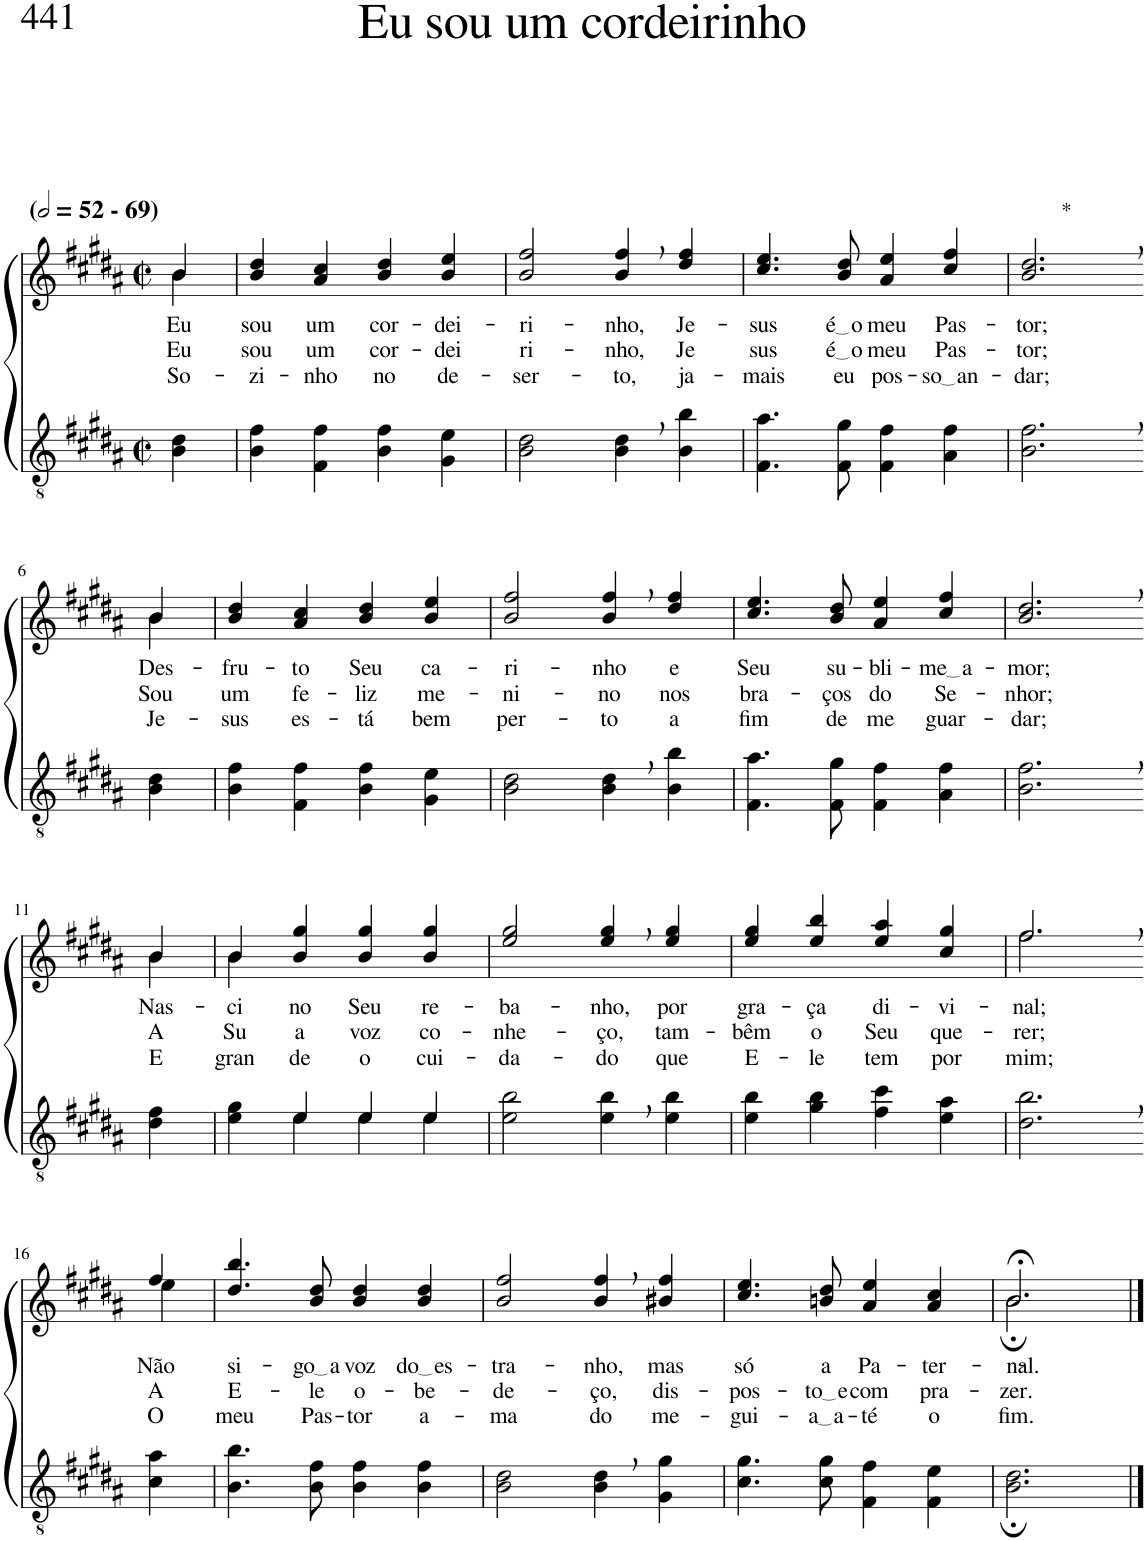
**kern	**kern	**text	**text	**text
*part2	*part1	*part1	*part1	*part1
*staff2	*staff1	*staff1	*staff1	*staff1
*I"Parte III e IV	*I"Parte I e II	*	*	*
*clefGv2	*clefG2	*	*	*
*Trd5c9	*Trd5c9	*	*	*
*k[f#c#g#d#a#]	*k[f#c#g#d#a#]	*	*	*
*M2/2	*M2/2	*	*	*
*met(c|)	*met(c|)	*	*	*
*MM104	*MM104	*	*	*
=1	=1	=1	=1	=1
!	!LO:TX:a:B:t=(	!	!	!
!	!LO:TX:a:B:t=- 69)	!	!	!
!	!	!LO:LY:b	!LO:LY:b	!LO:LY:b
*	*^	*	*	*
4B\ 4d#\	4b\	4b/	Eu	Eu	So-
=2	=2	=2	=2	=2	=2
!	!	!	!LO:LY:b	!LO:LY:b	!LO:LY:b
*	*v	*v	*	*	*
4B\ 4f#\	4b/ 4dd#/	sou	sou	-zi-
!	!	!LO:LY:b	!LO:LY:b	!LO:LY:b
4F#\ 4f#\	4a#/ 4cc#/	um	um	-nho
!	!	!LO:LY:b	!LO:LY:b	!LO:LY:b
4B\ 4f#\	4b/ 4dd#/	cor-	cor-	no
!	!	!LO:LY:b	!LO:LY:b	!LO:LY:b
4G#\ 4e\	4b/ 4ee/	-dei-	-dei	de-
=3	=3	=3	=3	=3
!	!	!LO:LY:b	!LO:LY:b	!LO:LY:b
2B\ 2d#\	2b/ 2ff#/	-ri-	ri-	-ser-
!	!	!LO:LY:b	!LO:LY:b	!LO:LY:b
4B\, 4d#\,	4b/, 4ff#/,	-nho,	-nho,	-to,
!	!	!LO:LY:b	!LO:LY:b	!LO:LY:b
4B\ 4b\	4dd#/ 4ff#/	Je-	Je	ja-
=4	=4	=4	=4	=4
!	!	!LO:LY:b	!LO:LY:b	!LO:LY:b
4.F#\ 4.a#\	4.cc#/ 4.ee/	-sus	sus	-mais
!	!	!LO:LY:b	!LO:LY:b	!LO:LY:b
8F#\ 8g#\	8b/ 8dd#/	é o	é o	eu
!	!	!LO:LY:b	!LO:LY:b	!LO:LY:b
4F#\ 4f#\	4a#/ 4ee/	meu	meu	pos-
!	!	!LO:LY:b	!LO:LY:b	!LO:LY:b
4A#\ 4f#\	4cc#/ 4ff#/	Pas-	Pas-	so an
=5	=5	=5	=5	=5
!	!LO:TX:a:t=*	!	!	!
!	!	!LO:LY:b	!LO:LY:b	!LO:LY:b
2.B\, 2.f#\,	2.b/, 2.dd#/,	-tor;	-tor;	-dar;
!!LO:LB:g=z
=6-	=6-	=6-	=6-	=6-
!	!	!LO:LY:b	!LO:LY:b	!LO:LY:b
*	*^	*	*	*
4B\ 4d#\	4b\	4b/	Des-	Sou	Je-
=7	=7	=7	=7	=7	=7
!	!	!	!LO:LY:b	!LO:LY:b	!LO:LY:b
*	*v	*v	*	*	*
4B\ 4f#\	4b/ 4dd#/	-fru-	um	-sus
!	!	!LO:LY:b	!LO:LY:b	!LO:LY:b
4F#\ 4f#\	4a#/ 4cc#/	-to	fe-	es-
!	!	!LO:LY:b	!LO:LY:b	!LO:LY:b
4B\ 4f#\	4b/ 4dd#/	Seu	-liz	-tá
!	!	!LO:LY:b	!LO:LY:b	!LO:LY:b
4G#\ 4e\	4b/ 4ee/	ca-	me-	bem
=8	=8	=8	=8	=8
!	!	!LO:LY:b	!LO:LY:b	!LO:LY:b
2B\ 2d#\	2b/ 2ff#/	-ri-	-ni-	per-
!	!	!LO:LY:b	!LO:LY:b	!LO:LY:b
4B\, 4d#\,	4b/, 4ff#/,	-nho	-no	-to
!	!	!LO:LY:b	!LO:LY:b	!LO:LY:b
4B\ 4b\	4dd#/ 4ff#/	e	nos	a
=9	=9	=9	=9	=9
!	!	!LO:LY:b	!LO:LY:b	!LO:LY:b
4.F#\ 4.a#\	4.cc#/ 4.ee/	Seu	bra-	fim
!	!	!LO:LY:b	!LO:LY:b	!LO:LY:b
8F#\ 8g#\	8b/ 8dd#/	su-	-ços	de
!	!	!LO:LY:b	!LO:LY:b	!LO:LY:b
4F#\ 4f#\	4a#/ 4ee/	-bli-	do	me
!	!	!LO:LY:b	!LO:LY:b	!LO:LY:b
4A#\ 4f#\	4cc#/ 4ff#/	me a	Se-	guar-
=10	=10	=10	=10	=10
!	!	!LO:LY:b	!LO:LY:b	!LO:LY:b
2.B\, 2.f#\,	2.b/, 2.dd#/,	-mor;	-nhor;	-dar;
!!LO:LB:g=z
=11-	=11-	=11-	=11-	=11-
*	*^	*	*	*
!	!	!	!LO:LY:b	!LO:LY:b	!LO:LY:b
4d#\ 4f#\	4b/	4b\	Nas-	A	E
=12	=12	=12	=12	=12	=12
*^	*	*	*	*	*
!	!	!	!	!LO:LY:b	!LO:LY:b	!LO:LY:b
4e\ 4g#\	4ryy	4b/	4b\	-ci	Su-	gran-
!	!	!	!	!LO:LY:b	!LO:LY:b	!LO:LY:b
4e\	4e/	4b/ 4gg#/	2.ryy	no	-a	-de
!	!	!	!	!LO:LY:b	!LO:LY:b	!LO:LY:b
4e\	4e/	4b/ 4gg#/	.	Seu	voz	o
!	!	!	!	!LO:LY:b	!LO:LY:b	!LO:LY:b
4e\	4e/	4b/ 4gg#/	.	re-	co-	cui-
*	*	*v	*v	*	*	*
=13	=13	=13	=13	=13	=13
!	!	!	!LO:LY:b	!LO:LY:b	!LO:LY:b
*v	*v	*	*	*	*
2e\ 2b\	2ee/ 2gg#/	-ba-	-nhe-	-da-
!	!	!LO:LY:b	!LO:LY:b	!LO:LY:b
4e\, 4b\,	4ee/, 4gg#/,	-nho,	-ço,	-do
!	!	!LO:LY:b	!LO:LY:b	!LO:LY:b
4e\ 4b\	4ee/ 4gg#/	por	tam-	que
=14	=14	=14	=14	=14
!	!	!LO:LY:b	!LO:LY:b	!LO:LY:b
4e\ 4b\	4ee/ 4gg#/	gra-	-bêm	E-
!	!	!LO:LY:b	!LO:LY:b	!LO:LY:b
4g#\ 4b\	4ee/ 4bb/	-ça	o	-le
!	!	!LO:LY:b	!LO:LY:b	!LO:LY:b
4f#\ 4cc#\	4ee/ 4aa#/	di-	Seu	tem
!	!	!LO:LY:b	!LO:LY:b	!LO:LY:b
4e\ 4a#\	4cc#/ 4gg#/	-vi-	que-	por
=15	=15	=15	=15	=15
!	!	!LO:LY:b	!LO:LY:b	!LO:LY:b
*	*^	*	*	*
2.d#\, 2.b\,	2.ff#,\	2.ff#/	-nal;	-rer;	mim;
!!LO:LB:g=z	!!
=16-	=16-	=16-	=16-	=16-	=16-
!	!	!	!LO:LY:b	!LO:LY:b	!LO:LY:b
4c#\ 4a#\	4ff#/	4ee\	Não	A	O
=17	=17	=17	=17	=17	=17
!	!	!	!LO:LY:b	!LO:LY:b	!LO:LY:b
*	*v	*v	*	*	*
4.B\ 4.b\	4.dd#/ 4.bb/	si-	E-	meu
!	!	!LO:LY:b	!LO:LY:b	!LO:LY:b
8B\ 8f#\	8b/ 8dd#/	go a	-le	Pas-
!	!	!LO:LY:b	!LO:LY:b	!LO:LY:b
4B\ 4f#\	4b/ 4dd#/	voz	o-	-tor
!	!	!LO:LY:b	!LO:LY:b	!LO:LY:b
4B\ 4f#\	4b/ 4dd#/	do es	-be-	a-
=18	=18	=18	=18	=18
!	!	!LO:LY:b	!LO:LY:b	!LO:LY:b
2B\ 2d#\	2b/ 2ff#/	-tra-	-de-	-ma
!	!	!LO:LY:b	!LO:LY:b	!LO:LY:b
4B\, 4d#\,	4b/, 4ff#/,	-nho,	-ço,	do
!	!	!LO:LY:b	!LO:LY:b	!LO:LY:b
4G#\ 4g#\	4b#X/ 4ff#/	mas	dis-	me-
=19	=19	=19	=19	=19
!	!	!LO:LY:b	!LO:LY:b	!LO:LY:b
4.c#\ 4.g#\	4.cc#/ 4.ee/	só	-pos-	-gui-
!	!	!LO:LY:b	!LO:LY:b	!LO:LY:b
8c#\ 8g#\	8bn/ 8dd#/	a	to e	a a
!	!	!LO:LY:b	!LO:LY:b	!LO:LY:b
4F#\ 4f#\	4a#/ 4ee/	Pa-	com	-té
!	!	!LO:LY:b	!LO:LY:b	!LO:LY:b
4F#\ 4e\	4a#/ 4cc#/	-ter-	pra-	o
=20	=20	=20	=20	=20
!	!	!LO:LY:b	!LO:LY:b	!LO:LY:b
*	*^	*	*	*
2.B\; 2.d#\;	2.b;<\	2.b;/	-nal.-	-zer.	fim.
*	*v	*v	*	*	*
==	==	==	==	==
*-	*-	*-	*-	*-
